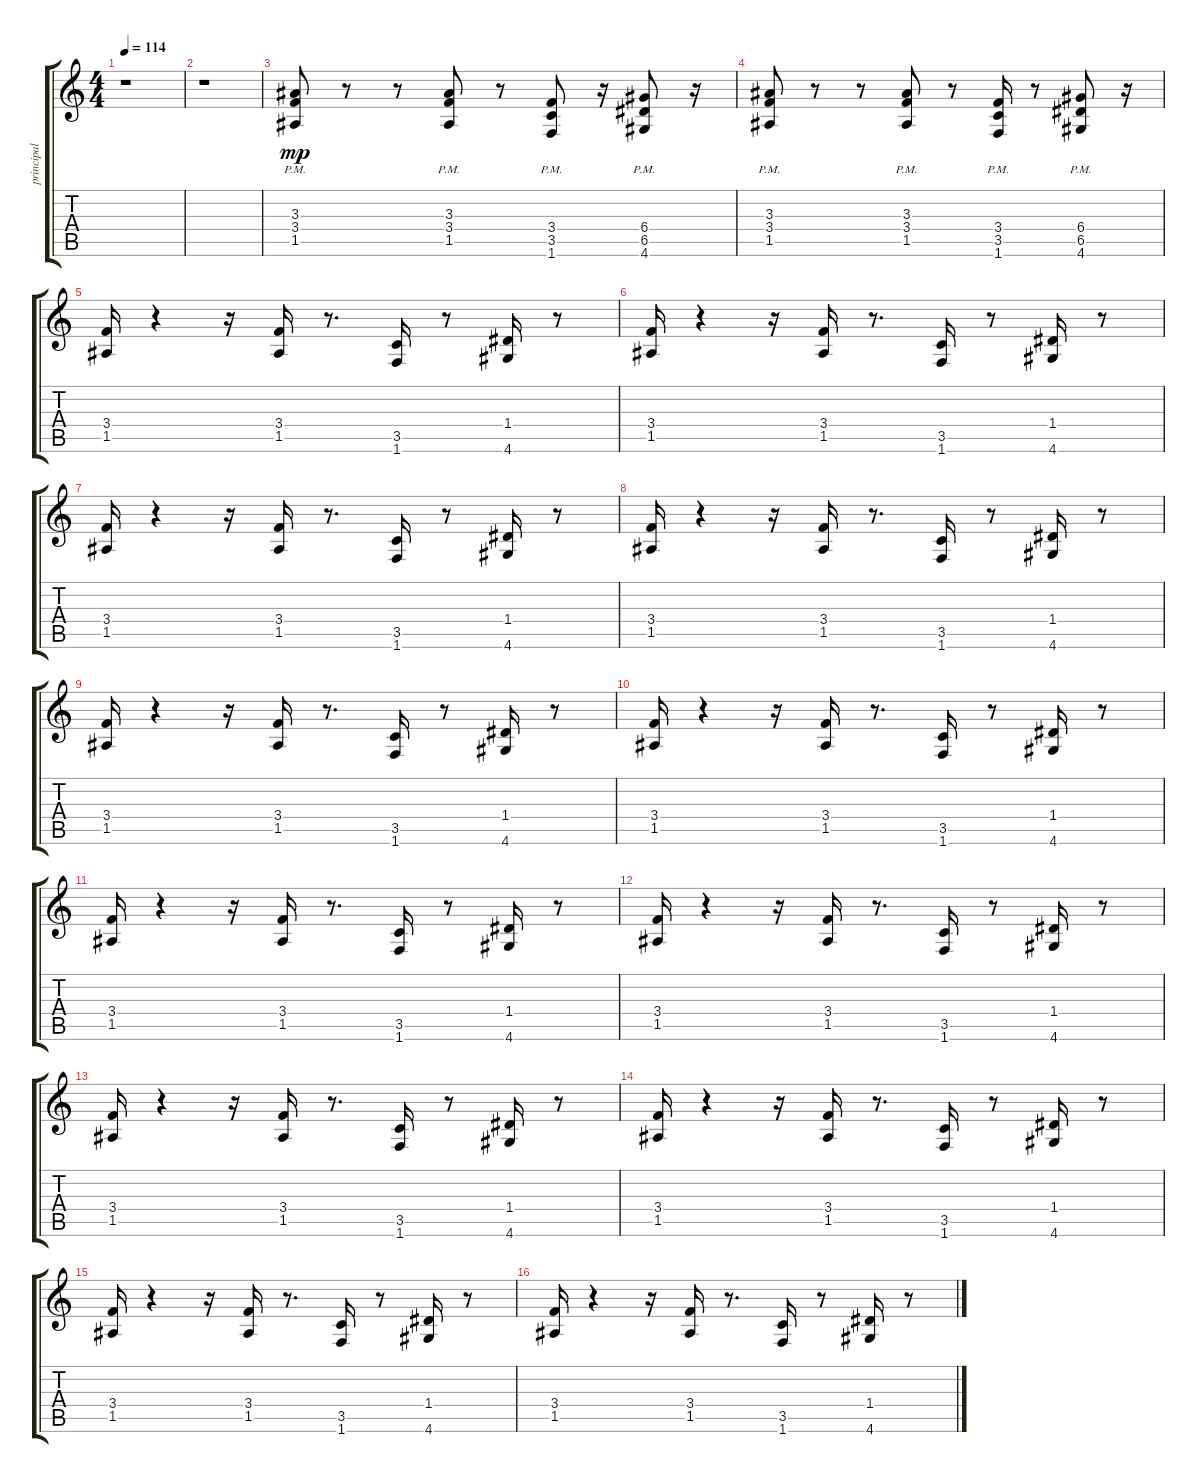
\track ("principal" "principal") {instrument distortionguitar}
\staff {score tabs}
\tuning (E4 B3 G3 D3 A2 E2) {hide}
\ts (4 4)
\tempo 114
\clef g2
\ks c
r.1{dy mp instrument distortionguitar} |
r.1 |
(3.3{pm} 3.4{pm} 1.5{pm}).8 r.8 r.8 (3.3{pm} 3.4{pm} 1.5{pm}).8 r.8 (3.4{pm} 3.5{pm} 1.6{pm}).8 r.16 (6.4{pm} 6.5{pm} 4.6{pm}).8 r.16 |
(3.3{pm} 3.4{pm} 1.5{pm}).8 r.8 r.8 (3.3{pm} 3.4{pm} 1.5{pm}).8 r.8 (3.4{pm} 3.5{pm} 1.6{pm}).16 r.8 (6.4{pm} 6.5{pm} 4.6{pm}).8 r.16 |
(3.4 1.5).16 r.4 r.16 (3.4 1.5).16 r.8{d} (3.5 1.6).16 r.8 (1.4 4.6).16 r.8 |
(3.4 1.5).16 r.4 r.16 (3.4 1.5).16 r.8{d} (3.5 1.6).16 r.8 (1.4 4.6).16 r.8 |
(3.4 1.5).16 r.4 r.16 (3.4 1.5).16 r.8{d} (3.5 1.6).16 r.8 (1.4 4.6).16 r.8 |
(3.4 1.5).16 r.4 r.16 (3.4 1.5).16 r.8{d} (3.5 1.6).16 r.8 (1.4 4.6).16 r.8 |
(3.4 1.5).16 r.4 r.16 (3.4 1.5).16 r.8{d} (3.5 1.6).16 r.8 (1.4 4.6).16 r.8 |
(3.4 1.5).16 r.4 r.16 (3.4 1.5).16 r.8{d} (3.5 1.6).16 r.8 (1.4 4.6).16 r.8 |
(3.4 1.5).16 r.4 r.16 (3.4 1.5).16 r.8{d} (3.5 1.6).16 r.8 (1.4 4.6).16 r.8 |
(3.4 1.5).16 r.4 r.16 (3.4 1.5).16 r.8{d} (3.5 1.6).16 r.8 (1.4 4.6).16 r.8 |
(3.4 1.5).16 r.4 r.16 (3.4 1.5).16 r.8{d} (3.5 1.6).16 r.8 (1.4 4.6).16 r.8 |
(3.4 1.5).16 r.4 r.16 (3.4 1.5).16 r.8{d} (3.5 1.6).16 r.8 (1.4 4.6).16 r.8 |
(3.4 1.5).16 r.4 r.16 (3.4 1.5).16 r.8{d} (3.5 1.6).16 r.8 (1.4 4.6).16 r.8 |
(3.4 1.5).16 r.4 r.16 (3.4 1.5).16 r.8{d} (3.5 1.6).16 r.8 (1.4 4.6).16 r.8
